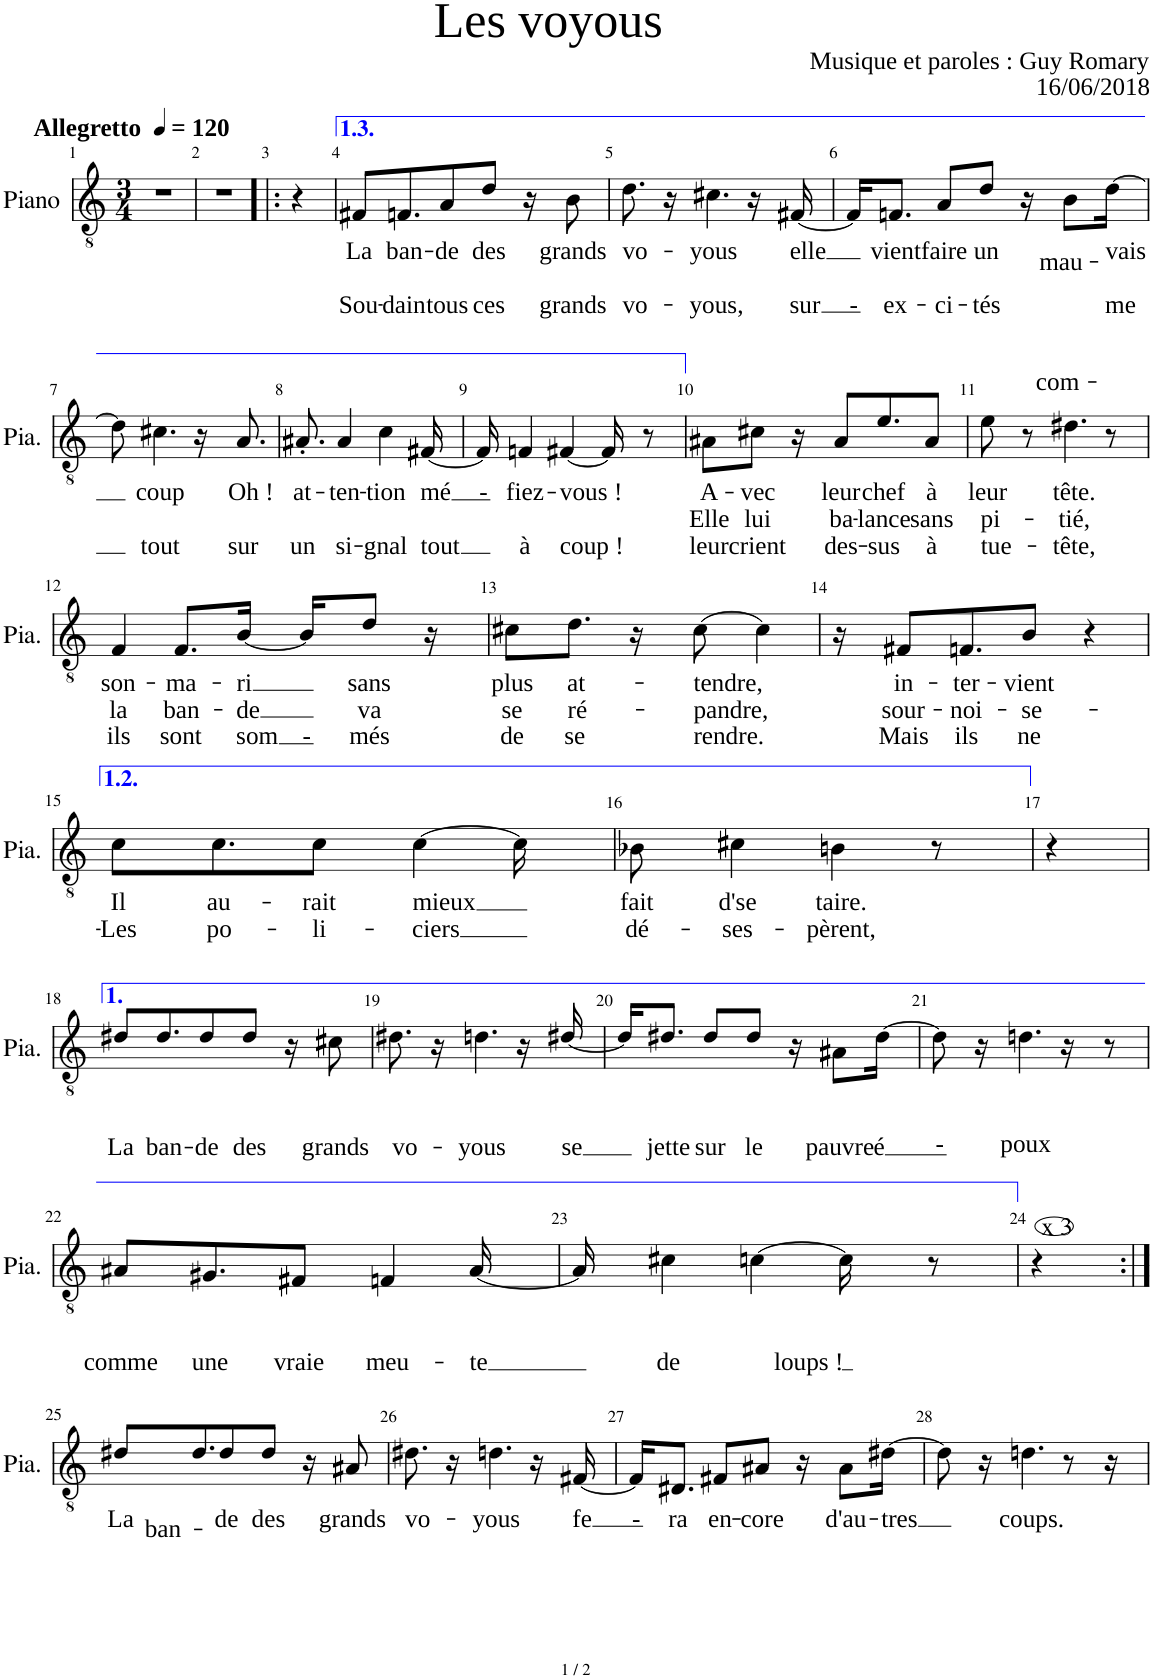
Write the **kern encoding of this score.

**kern	**text	**text	**text
*part1	*part1	*part1	*part1
*staff1	*staff1	*staff1	*staff1
*I"Piano	*	*	*
*I'Pia.	*	*	*
*clefGv2	*	*	*
*k[]	*	*	*
*M3/4	*	*	*
*MM120	*	*	*
=1	=1	=1	=1
!LO:TX:a:B:t=Allegretto	!	!	!
2.r	.	.	.
=2	=2	=2	=2
2.r	.	.	.
=3!|:	=3!|:	=3!|:	=3!|:
4r	.	.	.
=4	=4	=4	=4
!	!LO:LY:b	!	!LO:LY:b
8F#X/L	La	.	Sou-
!	!LO:LY:b	!	!LO:LY:b
8.Fn/	ban-	.	-dain
!	!LO:LY:b	!	!LO:LY:b
8A/	-de	.	tous
!	!LO:LY:b	!	!LO:LY:b
8d/J	des	.	ces
16r	.	.	.
!	!LO:LY:b	!	!LO:LY:b
8B\	grands	.	grands
=5	=5	=5	=5
!	!LO:LY:b	!	!LO:LY:b
8.d\	vo-	.	vo-
16r	.	.	.
!	!LO:LY:b	!	!LO:LY:b
4.c#X\	-yous	.	-yous,
16r	.	.	.
!	!LO:LY:b	!	!LO:LY:b
[16F#X/	elle	.	sur
=6	=6	=6	=6
!	!	!	!LO:LY:b
16F#/KL]	.	.	-
!	!LO:LY:b	!	!LO:LY:b
8.Fn/J	vient	.	ex-
!	!LO:LY:b	!	!LO:LY:b
8A/L	faire	.	-ci-
!	!LO:LY:b	!	!LO:LY:b
8d/J	un	.	-tés
16r	.	.	.
!	!LO:LY:b	!	!LO:LY:b
8B\L	mau-	.	com-
!	!LO:LY:b	!	!LO:LY:b
[16d\Jk	-vais	.	-me
!!LO:LB:g=z
=7	=7	=7	=7
8d\]	.	.	.
!	!LO:LY:b	!	!LO:LY:b
4.c#X\	coup	.	tout
16r	.	.	.
!	!LO:LY:b	!	!LO:LY:b
8.A/	Oh !	.	sur
=8	=8	=8	=8
!	!LO:LY:b	!	!LO:LY:b
8.A#X'/	at-	.	un
!	!LO:LY:b	!	!LO:LY:b
4A#/	-ten-	.	si-
!	!LO:LY:b	!	!LO:LY:b
4c\	-tion	.	-gnal
!	!LO:LY:b	!	!LO:LY:b
[16F#X/	mé	.	tout
=9	=9	=9	=9
!	!LO:LY:b	!	!
16F#/]	-	.	.
!	!LO:LY:b	!	!LO:LY:b
4Fn/	fiez-	.	à
!	!LO:LY:b	!	!LO:LY:b
[4F#X/	-vous !	.	coup !
16F#/]	.	.	.
8r	.	.	.
=10	=10	=10	=10
!	!LO:LY:b	!LO:LY:b	!LO:LY:b
8A#X\L	A-	Elle	leur
!	!LO:LY:b	!LO:LY:b	!LO:LY:b
8c#X\J	-vec	lui	crient
16r	.	.	.
!	!LO:LY:b	!LO:LY:b	!LO:LY:b
8A#/L	leur	ba-	des-
!	!LO:LY:b	!LO:LY:b	!LO:LY:b
8.e/	chef	-lance	-sus
!	!LO:LY:b	!LO:LY:b	!LO:LY:b
8A#/J	à	sans	à
=11	=11	=11	=11
!	!LO:LY:b	!LO:LY:b	!LO:LY:b
8e\	leur	pi-	tue-
8r	.	.	.
!	!LO:LY:b	!LO:LY:b	!LO:LY:b
4.d#X\	tête.	-tié,	-tête,
8r	.	.	.
!!LO:LB:g=z
=12	=12	=12	=12
!	!LO:LY:b	!LO:LY:b	!LO:LY:b
4F/	son-	la	ils
!	!LO:LY:b	!LO:LY:b	!LO:LY:b
8.F/L	ma-	ban-	sont
!	!LO:LY:b	!LO:LY:b	!LO:LY:b
[16B/Jk	-ri	-de	som
!	!	!	!LO:LY:b
16B/KL]	.	.	-
!	!LO:LY:b	!LO:LY:b	!LO:LY:b
8d/J	sans	va	més
16r	.	.	.
=13	=13	=13	=13
!	!LO:LY:b	!LO:LY:b	!LO:LY:b
8c#X\L	plus	se	de
!	!LO:LY:b	!LO:LY:b	!LO:LY:b
8.d\J	at-	ré-	se
16r	.	.	.
!	!LO:LY:b	!LO:LY:b	!LO:LY:b
[8c#\	-tendre,	-pandre,	rendre.
4c#\]	.	.	.
=14	=14	=14	=14
16r	.	.	.
!	!LO:LY:b	!LO:LY:b	!LO:LY:b
8F#X/L	in-	sour-	Mais
!	!LO:LY:b	!LO:LY:b	!LO:LY:b
8.Fn/	-ter-	-noi-	ils
!	!LO:LY:b	!LO:LY:b	!LO:LY:b
8B/J	-vient	-se-	ne
4r	.	.	.
!!LO:LB:g=z
=15	=15	=15	=15
!	!LO:LY:b	!LO:LY:b	!
8c\L	Il	Les	.
!	!LO:LY:b	!LO:LY:b	!
8.c\	au-	po-	.
!	!LO:LY:b	!LO:LY:b	!
8c\J	-rait	-li-	.
!	!LO:LY:b	!LO:LY:b	!
[4c\	mieux	-ciers	.
16c\]	.	.	.
=16	=16	=16	=16
!	!LO:LY:b	!LO:LY:b	!
8B-X\	fait	dé-	.
!	!LO:LY:b	!LO:LY:b	!
4c#X\	d'se	-ses-	.
!	!LO:LY:b	!LO:LY:b	!
4Bn\	taire.	-pèrent,	.
8r	.	.	.
=17	=17	=17	=17
4r	.	.	.
!!LO:LB:g=z
=18	=18	=18	=18
!	!	!LO:LY:b	!
8d#X/L	.	La	.
!	!	!LO:LY:b	!
8.d#/	.	ban-	.
!	!	!LO:LY:b	!
8d#/	.	-de	.
!	!	!LO:LY:b	!
8d#/J	.	des	.
16r	.	.	.
!	!	!LO:LY:b	!
8c#X\	.	grands	.
=19	=19	=19	=19
!	!	!LO:LY:b	!
8.d#X\	.	vo-	.
16r	.	.	.
!	!	!LO:LY:b	!
4.dn\	.	-yous	.
16r	.	.	.
!	!	!LO:LY:b	!
[16d#X/	.	se	.
=20	=20	=20	=20
16d#/KL]	.	.	.
!	!	!LO:LY:b	!
8.d#X/J	.	jette	.
!	!	!LO:LY:b	!
8d#/L	.	sur	.
!	!	!LO:LY:b	!
8d#/J	.	le	.
16r	.	.	.
!	!	!LO:LY:b	!
8A#X\L	.	pauvre	.
!	!	!LO:LY:b	!
[16d#\Jk	.	é	.
=21	=21	=21	=21
!	!	!LO:LY:b	!
8d#\]	.	-	.
16r	.	.	.
!	!	!LO:LY:b	!
4.dn\	.	poux	.
16r	.	.	.
8r	.	.	.
!!LO:LB:g=z
=22	=22	=22	=22
!	!	!LO:LY:b	!
8A#X/L	.	comme	.
!	!	!LO:LY:b	!
8.G#X/	.	une	.
!	!	!LO:LY:b	!
8F#X/J	.	vraie	.
!	!	!LO:LY:b	!
4Fn/	.	meu-	.
!	!	!LO:LY:b	!
[16A#/	.	-te	.
=23	=23	=23	=23
16A#/]	.	.	.
!	!	!LO:LY:b	!
4c#X\	.	de	.
!	!	!LO:LY:b	!
[4cn\	.	loups !	.
16c\]	.	.	.
8r	.	.	.
=24	=24	=24	=24
!LO:TX:a:t=x 3	!	!	!
4r	.	.	.
!!LO:LB:g=z
=25:|!	=25:|!	=25:|!	=25:|!
!	!LO:LY:b	!	!
8d#X/L	La	.	.
!	!LO:LY:b	!	!
8.d#/	ban-	.	.
!	!LO:LY:b	!	!
8d#/	-de	.	.
!	!LO:LY:b	!	!
8d#/J	des	.	.
16r	.	.	.
!	!LO:LY:b	!	!
8A#X/	grands	.	.
=26	=26	=26	=26
!	!LO:LY:b	!	!
8.d#X\	vo-	.	.
16r	.	.	.
!	!LO:LY:b	!	!
4.dn\	-yous	.	.
16r	.	.	.
!	!LO:LY:b	!	!
[16F#X/	-fe	.	.
=27	=27	=27	=27
!	!LO:LY:b	!	!
16F#/KL]	-	.	.
!	!LO:LY:b	!	!
8.D#X/J	ra	.	.
!	!LO:LY:b	!	!
8F#X/L	en-	.	.
!	!LO:LY:b	!	!
8A#X/J	-core	.	.
16r	.	.	.
!	!LO:LY:b	!	!
8A#\L	d'au-	.	.
!	!LO:LY:b	!	!
[16d#X\Jk	-tres	.	.
=28	=28	=28	=28
8d#\]	.	.	.
16r	.	.	.
!	!LO:LY:b	!	!
4.dn\	coups.	.	.
8r	.	.	.
16r	.	.	.
=	=	=	=
*-	*-	*-	*-
